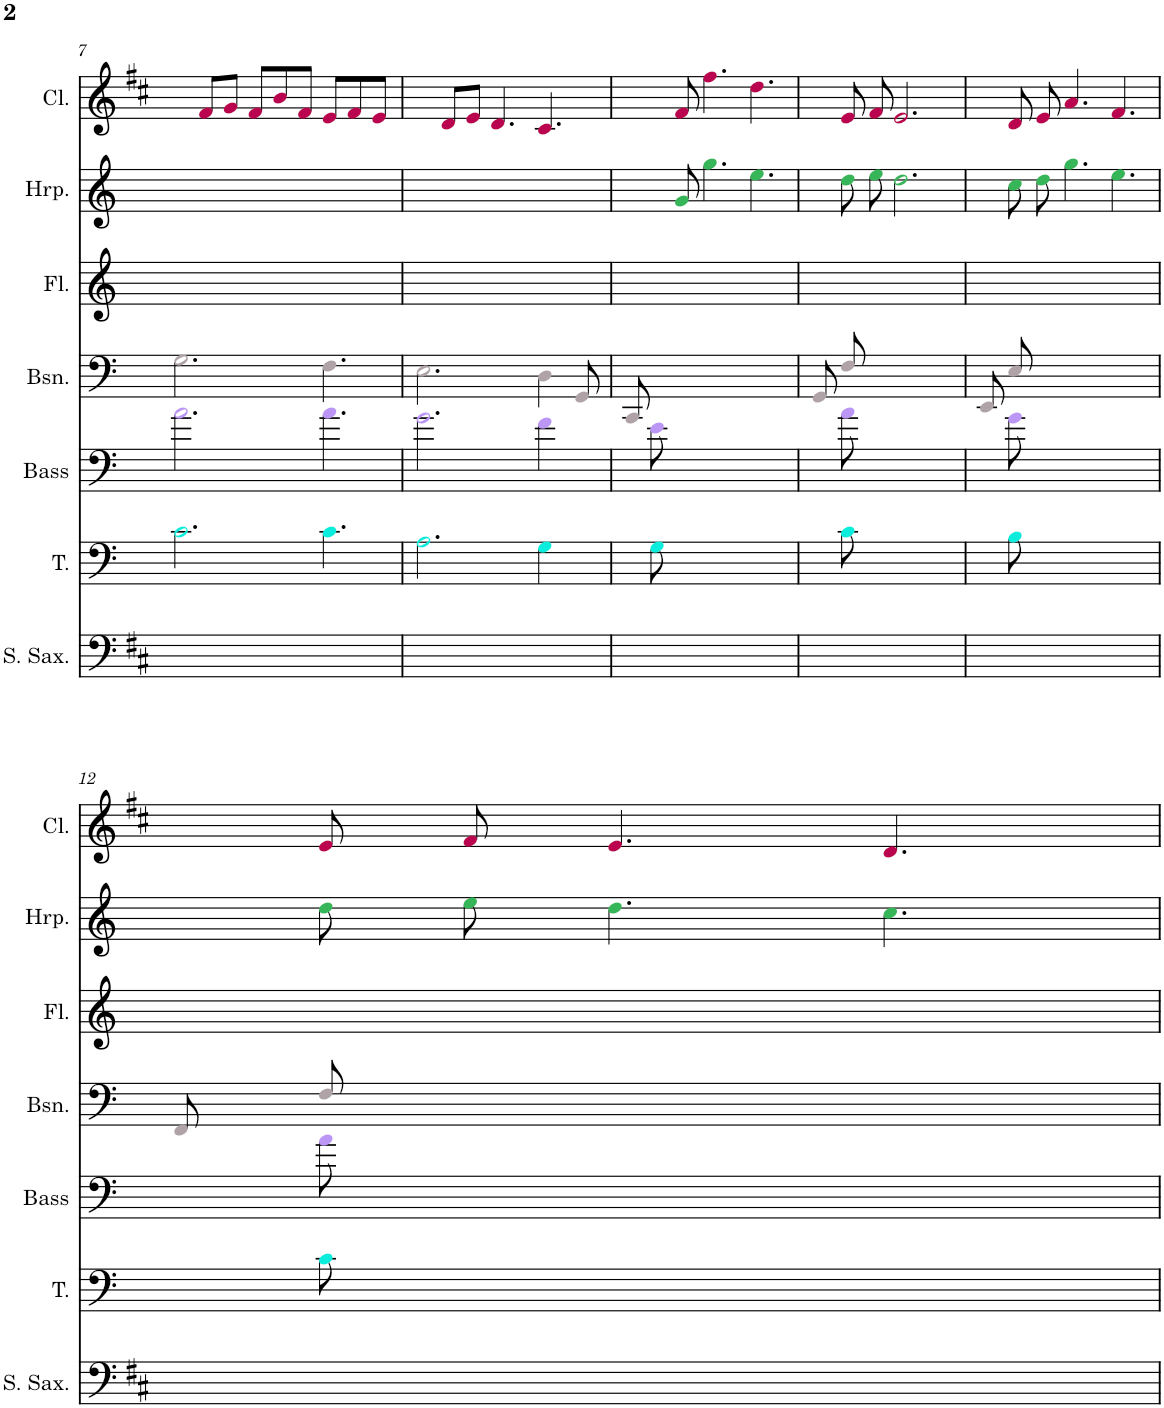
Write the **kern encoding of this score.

**kern	**kern	**kern	**kern	**kern	**kern	**kern
*part7	*part6	*part5	*part4	*part3	*part2	*part1
*staff7	*staff6	*staff5	*staff4	*staff3	*staff2	*staff1
*I"Soprano Saxophone	*I"Tenor	*I"Acoustic Bass	*I"Bassoon	*I"Flute	*I"Harp	*I"Clarinet
*I'S. Sax.	*I'T.	*I'Bass	*I'Bsn.	*I'Fl.	*I'Hrp.	*I'Cl.
!!LO:PB:g=z
*clefF4	*clefF4	*clefF4	*clefF4	*clefG2	*clefG2	*clefG2
*Trd1c2	*	*Trd7c12	*	*	*	*Trd1c2
*k[f#c#]	*k[]	*k[]	*k[]	*k[]	*k[]	*k[f#c#]
*M9/8	*M9/8	*M9/8	*M9/8	*M9/8	*M9/8	*M9/8
=7	=7	=7	=7	=7	=7	=7
1ryy	2.ci\	2.aj\	2.GZ\	1ryy	1ryy	8ryy
.	.	.	.	.	.	8f#V/L
.	.	.	.	.	.	8gV/J
.	.	.	.	.	.	8f#V/L
.	.	.	.	.	.	8bV/
.	.	.	.	.	.	8f#V/J
.	4.ci\	4.aj\	4.FZ\	.	.	8eV/L
.	.	.	.	.	.	8f#V/
8ryy	.	.	.	8ryy	8ryy	8eV/J
=8	=8	=8	=8	=8	=8	=8
1ryy	2.Ai\	2.gj\	2.EZ\	1ryy	1ryy	8ryy
.	.	.	.	.	.	8dV/L
.	.	.	.	.	.	8eV/J
.	.	.	.	.	.	4.dV/
.	4Gi\	4fj\	4DZ\	.	.	4.c#V/
8ryy	8ryy	8ryy	8GGZ/	8ryy	8ryy	.
=9	=9	=9	=9	=9	=9	=9
1ryy	8ryy	8ryy	8CCZ/	1ryy	4ryy	4ryy
.	8Gi\	8ej\	1ryy	.	.	.
.	2..ryy	2..ryy	.	.	8gN/	8f#V/
.	.	.	.	.	4.ggN\	4.ff#V\
.	.	.	.	.	4.eeN\	4.ddV\
8ryy	.	.	.	8ryy	.	.
=10	=10	=10	=10	=10	=10	=10
1ryy	8ryy	8ryy	8GGZ/L	1ryy	8ryy	8ryy
.	8ci\	8aj\	8FZ/J	.	8ddN\L	8eV/
.	2..ryy	2..ryy	2..ryy	.	8eeN\J	8f#V/
.	.	.	.	.	2.ddN\	2.eV/
8ryy	.	.	.	8ryy	.	.
=11	=11	=11	=11	=11	=11	=11
1ryy	8ryy	8ryy	8EEZ/L	1ryy	8ryy	8ryy
.	8Bi\	8gj\	8EZ/J	.	8ccN\L	8dV/
.	2..ryy	2..ryy	2..ryy	.	8ddN\J	8eV/
.	.	.	.	.	4.ggN\	4.aV/
.	.	.	.	.	4.eeN\	4.f#V/
8ryy	.	.	.	8ryy	.	.
!!LO:LB:g=z
=12	=12	=12	=12	=12	=12	=12
1ryy	8ryy	8ryy	8FFZ/L	1ryy	8ryy	8ryy
.	8ci\	8aj\	8FZ/J	.	8ddN\L	8eV/
.	2..ryy	2..ryy	2..ryy	.	8eeN\J	8f#V/
.	.	.	.	.	4.ddN\	4.eV/
.	.	.	.	.	4.ccN\	4.dV/
8ryy	.	.	.	8ryy	.	.
=	=	=	=	=	=	=
*-	*-	*-	*-	*-	*-	*-
